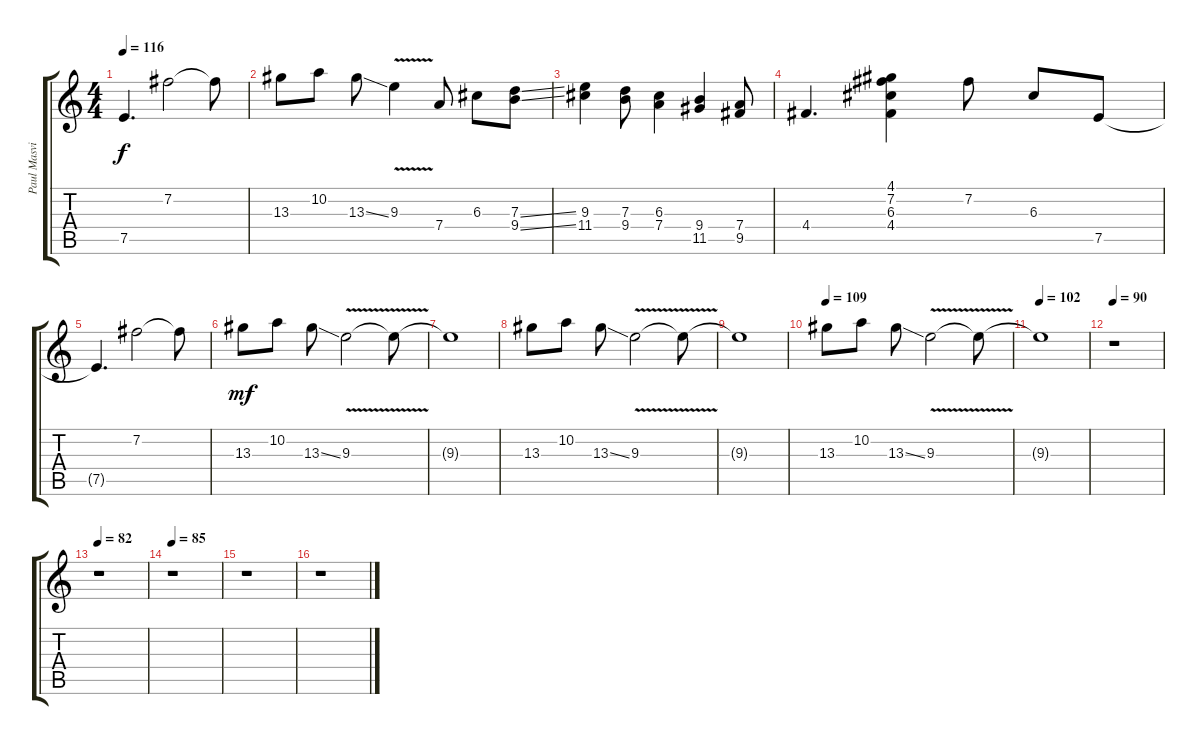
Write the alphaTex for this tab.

\track ("Paul Masvidal (clean tone)" "Paul Masvi") {instrument electricguitarclean}
\staff {score tabs}
\tuning (E4 B3 G3 D3 A2 E2) {hide}
\ts (4 4)
\tempo 116
\clef g2
\ks c
7.5{t}.4{d dy f} 7.2.2 7.2{t}.8 |
13.3.8 10.2.8 13.3{ss}.8 9.3{v}.4 7.4.8 6.3.8 (7.3{ss} 9.4{ss}).8 |
(9.3 11.4).4 (7.3 9.4).8 (6.3 7.4).4 (9.4 11.5).4 (7.4 9.5).8 |
4.4.4{d} (4.1 7.2 6.3 4.4).4 7.2.8 6.3.8 7.5.8 |
7.5{t}.4{d} 7.2.2 7.2{t}.8 |
13.3.8{dy mf} 10.2.8 13.3{ss}.8 9.3{v}.2 9.3{t}.8 |
9.3{t}.1 |
13.3.8 10.2.8 13.3{ss}.8 9.3{v}.2 9.3{t}.8 |
9.3{t}.1 |
\tempo 109
13.3.8 10.2.8 13.3{ss}.8 9.3{v}.2 9.3{t}.8 |
\tempo 102
9.3{t}.1 |
\tempo 90
r.1 |
\tempo 82
r.1 |
\tempo 85
r.1 |
r.1 |
r.1
